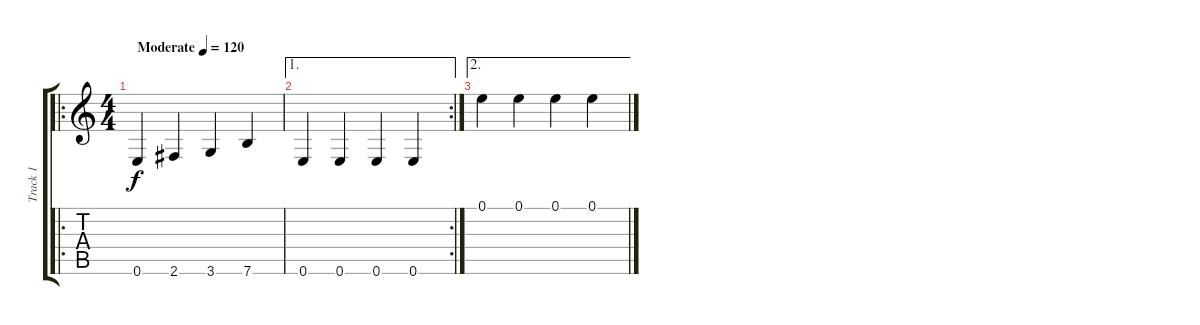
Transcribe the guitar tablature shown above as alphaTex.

\track ("Track 1" "Track 1") {instrument acousticguitarsteel}
\staff {score tabs}
\tuning (E4 B3 G3 D3 A2 E2) {hide}
\ro
\ts (4 4)
\tempo (120 "Moderate")
\clef g2
\ks c
0.6.4{dy f instrument acousticguitarsteel} 2.6.4 3.6.4 7.6.4 |
\ae 1
\rc 2
0.6.4 0.6.4 0.6.4 0.6.4 |
\ae 2
0.1.4 0.1.4 0.1.4 0.1.4
